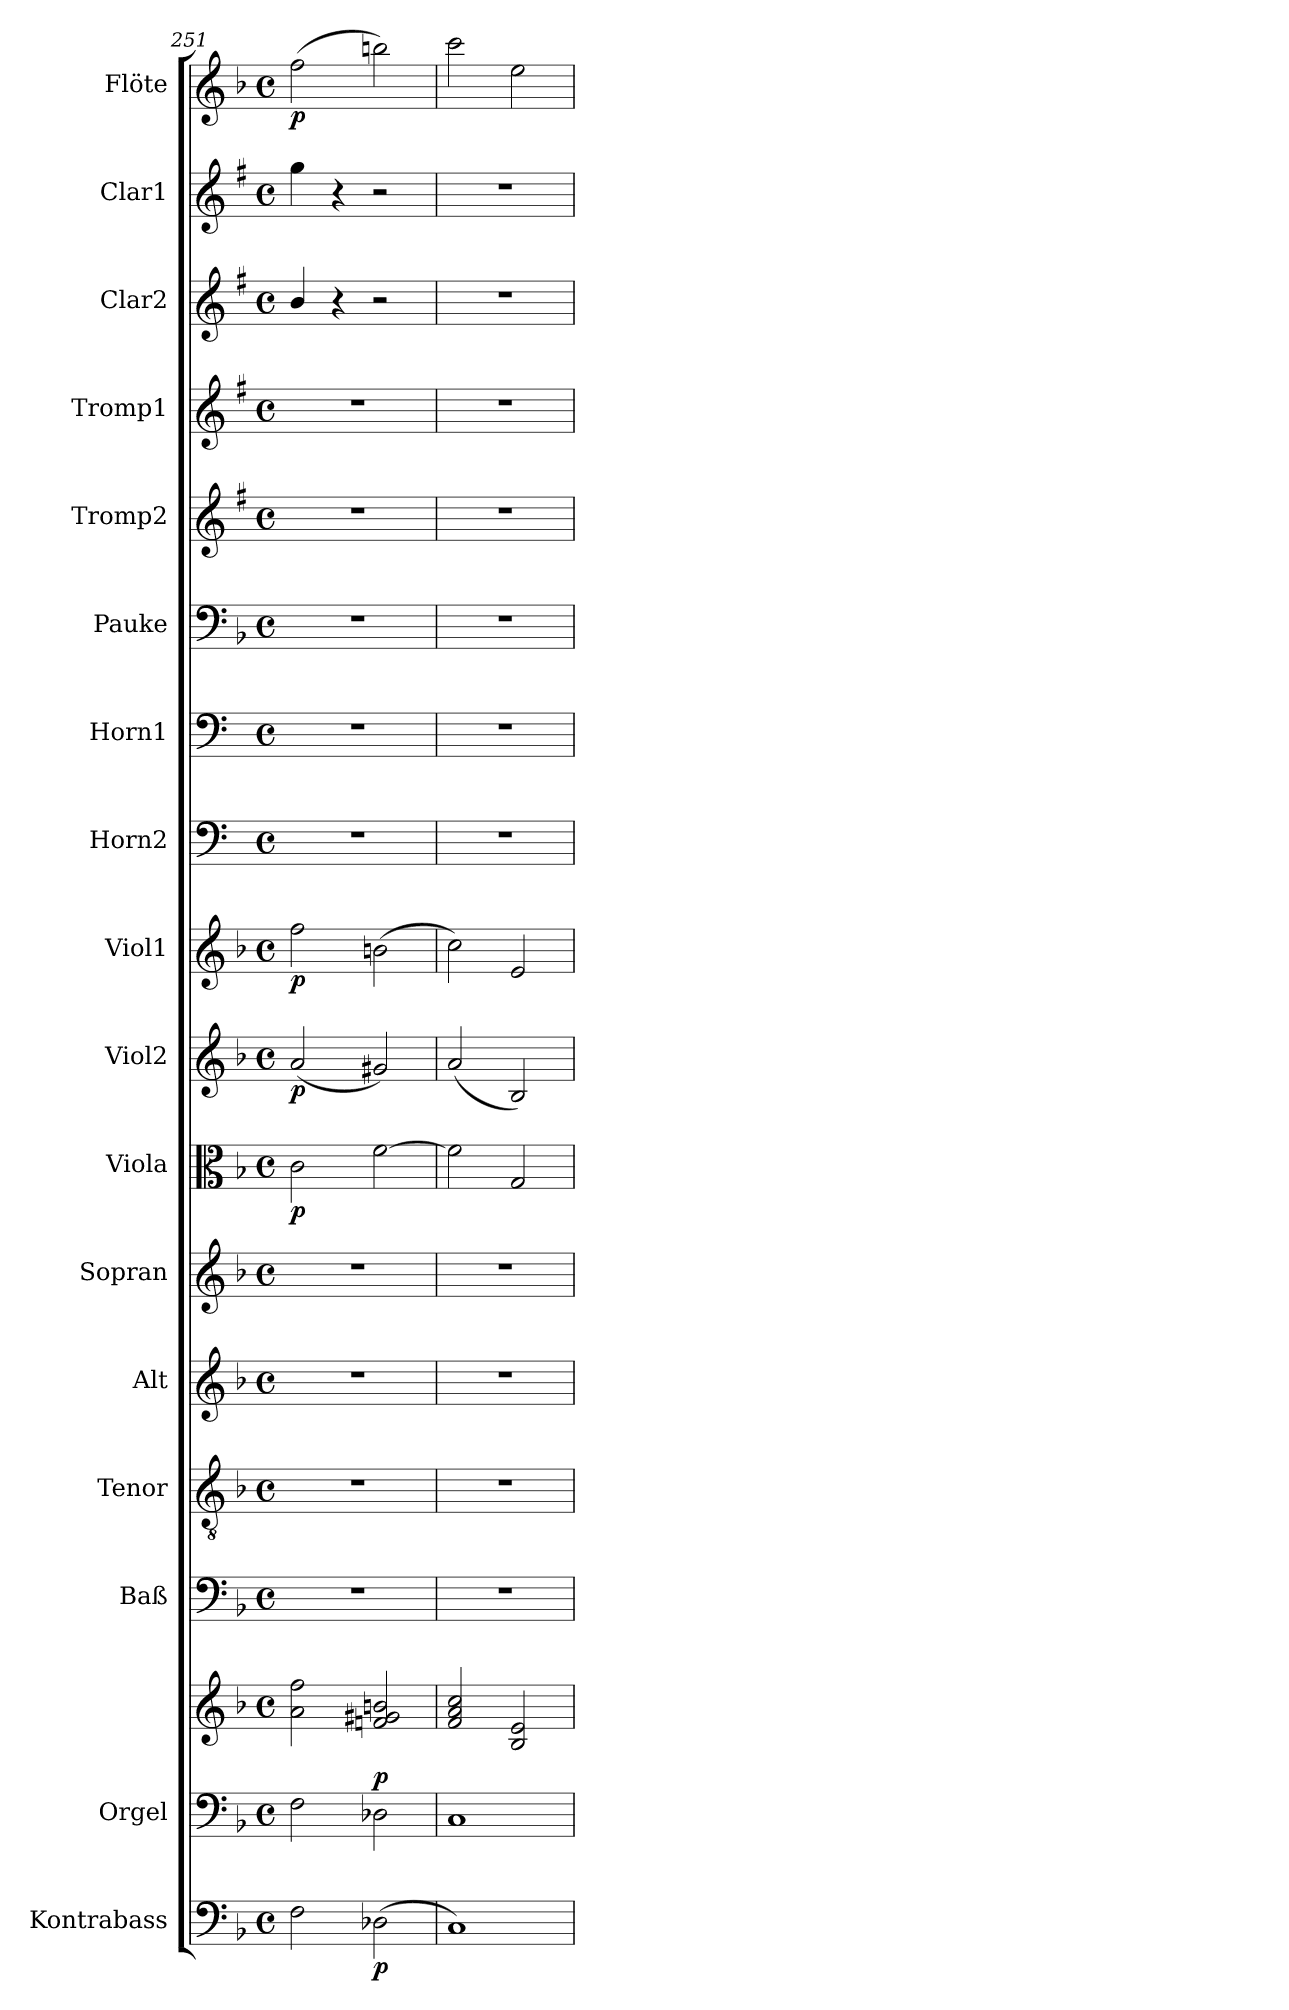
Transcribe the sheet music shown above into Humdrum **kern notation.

**kern	**dynam	**kern	**kern	**dynam	**kern	**kern	**kern	**kern	**kern	**dynam	**kern	**dynam	**kern	**dynam	**kern	**kern	**kern	**kern	**kern	**kern	**kern	**kern	**dynam
*part17	*part17	*part16	*part16	*part16	*part15	*part14	*part13	*part12	*part11	*part11	*part10	*part10	*part9	*part9	*part8	*part7	*part6	*part5	*part4	*part3	*part2	*part1	*part1
*staff18	*staff18	*staff17	*staff16	*staff16/17	*staff15	*staff14	*staff13	*staff12	*staff11	*staff11	*staff10	*staff10	*staff9	*staff9	*staff8	*staff7	*staff6	*staff5	*staff4	*staff3	*staff2	*staff1	*staff1
*I"Kontrabass	*	*I"Orgel	*	*	*I"Baß	*I"Tenor	*I"Alt	*I"Sopran	*I"Viola	*	*I"Viol2	*	*I"Viol1	*	*I"Horn2	*I"Horn1	*I"Pauke	*I"Tromp2	*I"Tromp1	*I"Clar2	*I"Clar1	*I"Flöte	*
*I'Kb	*	*	*	*	*I'B	*I'T	*I'A	*I'S	*I'Vla	*	*I'Vl2	*	*I'Vl1	*	*I'Hr2	*I'Hr1	*I'Pk	*I'Tr2	*I'Tr1	*I'Cl2	*I'Cl1	*I'Fl	*
*clefF4	*	*clefF4	*clefG2	*	*clefF4	*clefGv2	*clefG2	*clefG2	*clefC3	*	*clefG2	*	*clefG2	*	*clefF4	*clefF4	*clefF4	*clefG2	*clefG2	*clefG2	*clefG2	*clefG2	*
*ITrd7c12	*	*	*	*	*	*	*	*	*	*	*	*	*	*	*ITrd4c7	*ITrd4c7	*	*ITrd1c2	*ITrd1c2	*ITrd1c2	*ITrd1c2	*	*
*k[b-]	*	*k[b-]	*k[b-]	*	*k[b-]	*k[b-]	*k[b-]	*k[b-]	*k[b-]	*	*k[b-]	*	*k[b-]	*	*k[b-]	*k[b-]	*k[b-]	*k[b-]	*k[b-]	*k[b-]	*k[b-]	*k[b-]	*
*F:	*	*F:	*F:	*	*F:	*F:	*F:	*F:	*F:	*	*F:	*	*F:	*	*F:	*F:	*F:	*F:	*F:	*F:	*F:	*F:	*
*M4/4	*	*M4/4	*M4/4	*	*M4/4	*M4/4	*M4/4	*M4/4	*M4/4	*	*M4/4	*	*M4/4	*	*M4/4	*M4/4	*M4/4	*M4/4	*M4/4	*M4/4	*M4/4	*M4/4	*
*met(c)	*	*met(c)	*met(c)	*	*met(c)	*met(c)	*met(c)	*met(c)	*met(c)	*	*met(c)	*	*met(c)	*	*met(c)	*met(c)	*met(c)	*met(c)	*met(c)	*met(c)	*met(c)	*met(c)	*
=251	=251	=251	=251	=251	=251	=251	=251	=251	=251	=251	=251	=251	=251	=251	=251	=251	=251	=251	=251	=251	=251	=251	=251
!	!	!	!	!	!	!	!	!	!	!LO:DY:b	!	!LO:DY:b	!	!LO:DY:b	!	!	!	!	!	!	!	!	!LO:DY:b
2FF\	.	2F\	2a\ 2ff\	.	1r	1r	1r	1r	2c\	p	(<2a/	p	2ff\	p	1r	1r	1r	1r	1r	4a/	4ff\	(>2ff\	p
.	.	.	.	.	.	.	.	.	.	.	.	.	.	.	.	.	.	.	.	4r	4r	.	.
!	!LO:DY:b	!	!	!LO:DY:a=2	!	!	!	!	!	!	!	!	!	!	!	!	!	!	!	!	!	!	!
(>2DD-X\	p	2D-X\	2fn/ 2g#X/ 2bn/	p	.	.	.	.	[2f\	.	2g#X/)	.	(>2bn\	.	.	.	.	.	.	2r	2r	2bbn\)	.
=252	=252	=252	=252	=252	=252	=252	=252	=252	=252	=252	=252	=252	=252	=252	=252	=252	=252	=252	=252	=252	=252	=252	=252
1CC)	.	1C	2f/ 2a/ 2cc/	.	1r	1r	1r	1r	2f\]	.	(<2a/	.	2cc\)	.	1r	1r	1r	1r	1r	1r	1r	2ccc\	.
.	.	.	2B-/ 2e/	.	.	.	.	.	2G/	.	2B-/)	.	2e/	.	.	.	.	.	.	.	.	2ee\	.
=	=	=	=	=	=	=	=	=	=	=	=	=	=	=	=	=	=	=	=	=	=	=	=
*-	*-	*-	*-	*-	*-	*-	*-	*-	*-	*-	*-	*-	*-	*-	*-	*-	*-	*-	*-	*-	*-	*-	*-
